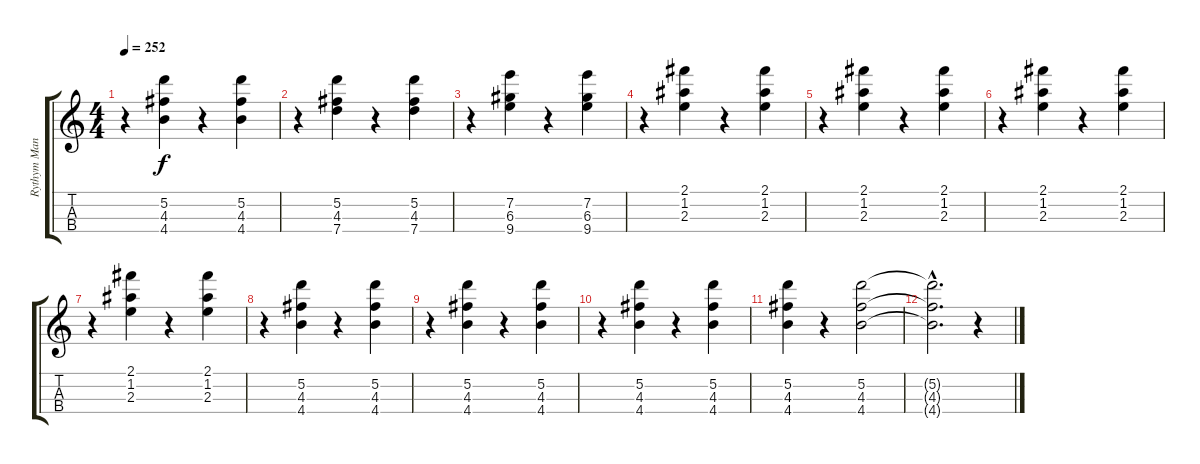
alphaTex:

\track ("Rythym Manolin" "Rythym Man") {instrument banjo}
\staff {score tabs}
\tuning (E5 A4 D4 G3) {hide}
\displaytranspose 12
\ts (4 4)
\tempo 252
\clef g2
\ks c
r.4{dy f} (5.2 4.3 4.4).4 r.4 (5.2 4.3 4.4).4 |
r.4 (5.2 4.3 7.4).4 r.4 (5.2 4.3 7.4).4 |
r.4 (7.2 6.3 9.4).4 r.4 (7.2 6.3 9.4).4 |
r.4 (2.1 1.2 2.3).4 r.4 (2.1 1.2 2.3).4 |
r.4 (2.1 1.2 2.3).4 r.4 (2.1 1.2 2.3).4 |
r.4 (2.1 1.2 2.3).4 r.4 (2.1 1.2 2.3).4 |
r.4 (2.1 1.2 2.3).4 r.4 (2.1 1.2 2.3).4 |
r.4 (5.2 4.3 4.4).4 r.4 (5.2 4.3 4.4).4 |
r.4 (5.2 4.3 4.4).4 r.4 (5.2 4.3 4.4).4 |
r.4 (5.2 4.3 4.4).4 r.4 (5.2 4.3 4.4).4 |
(5.2 4.3 4.4).4 r.4 (5.2 4.3 4.4).2 |
(5.2{hac t} 4.3{hac t} 4.4{hac t}).2{d} r.4
